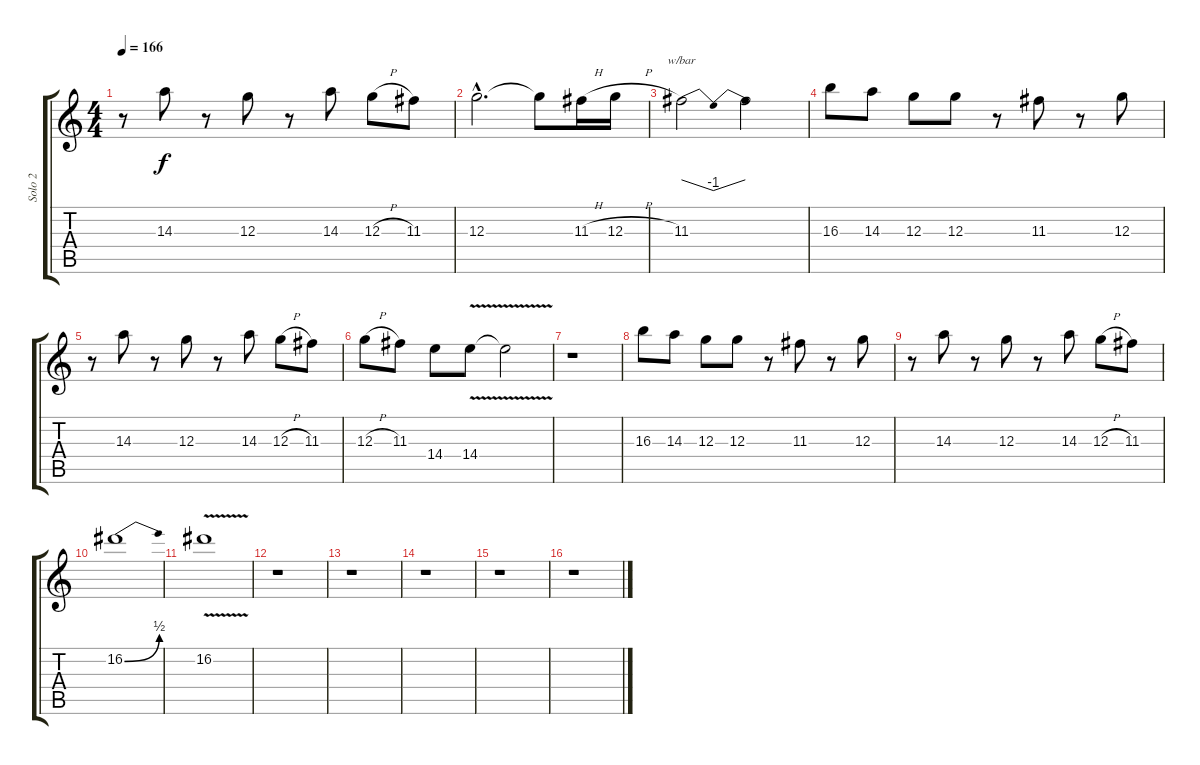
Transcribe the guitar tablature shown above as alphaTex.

\track ("Solo 2" "Solo 2") {instrument distortionguitar}
\staff {score tabs}
\tuning (E4 B3 G3 D3 A2 E2) {hide}
\ts (4 4)
\tempo 166
\clef g2
\ks c
r.8{dy f} 14.3.8 r.8 12.3.8 r.8 14.3.8 12.3{h}.8 11.3.8 |
12.3{hac}.2{d} 12.3{t}.8 11.3{h}.16 12.3{h}.16 |
11.3.2{tbe (dip default 0 0 30 -4 60 0)} 11.3{t}.2 |
16.3.8 14.3.8 12.3.8 12.3.8 r.8 11.3.8 r.8 12.3.8 |
r.8 14.3.8 r.8 12.3.8 r.8 14.3.8 12.3{h}.8 11.3.8 |
12.3{h}.8 11.3.8 14.4.8 14.4{v}.8 14.4{t}.2 |
r.1 |
16.3.8 14.3.8 12.3.8 12.3.8 r.8 11.3.8 r.8 12.3.8 |
r.8 14.3.8 r.8 12.3.8 r.8 14.3.8 12.3{h}.8 11.3.8 |
16.2{be (bend 0 0 60 2)}.1 |
16.2{v}.1 |
r.1 |
r.1 |
r.1 |
r.1 |
r.1
